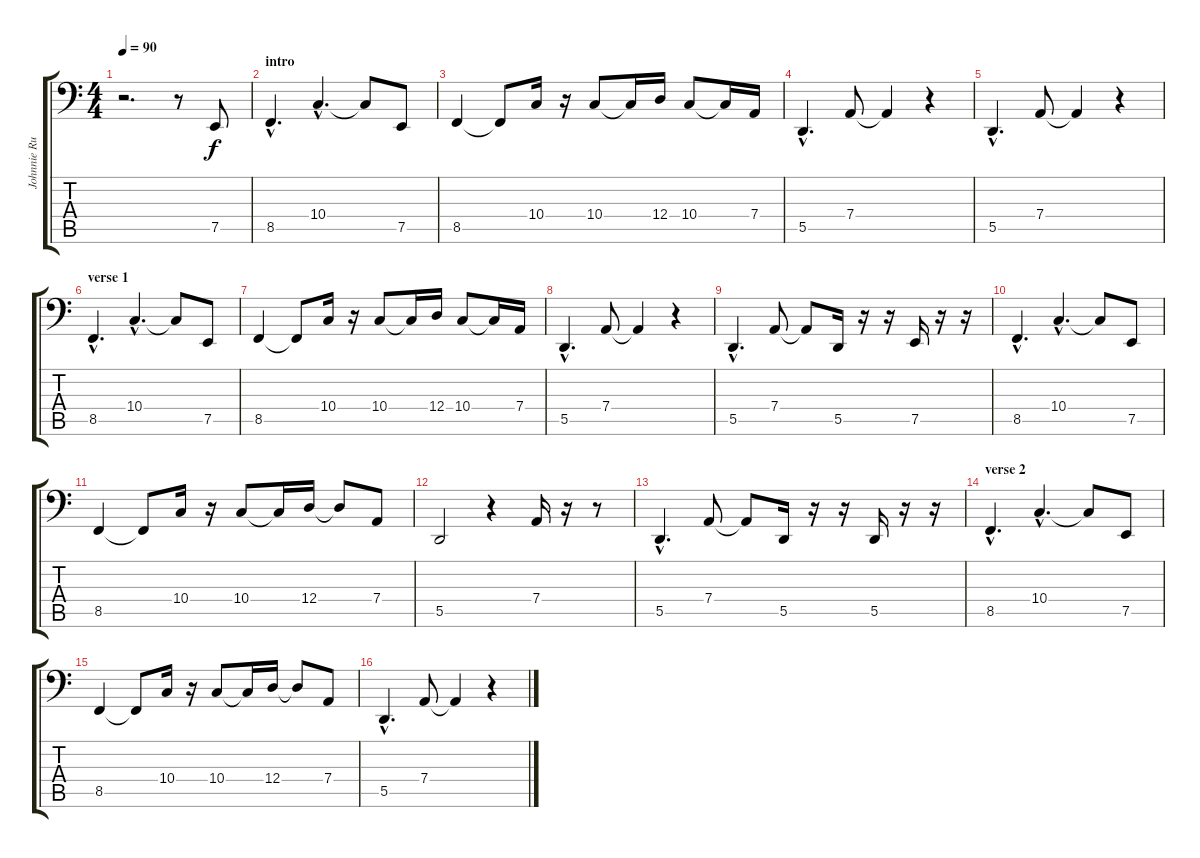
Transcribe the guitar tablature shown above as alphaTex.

\track ("Johnnie Russell-keys" "Johnnie Ru") {instrument lead2sawtooth}
\staff {score tabs}
\tuning (E3 B2 G2 D2 A1 E1) {hide}
\ts (4 4)
\tempo 90
\clef f4
\ks c
r.2{d dy f instrument lead2sawtooth} r.8 7.5.8 |
\section ("" "intro")
8.5{hac}.4{d} 10.4{hac}.4{d} 10.4{t}.8 7.5.8 |
8.5.4 8.5{t}.8 10.4.16 r.16 10.4.8 10.4{t}.16 12.4.16 10.4.8 10.4{t}.16 7.4.16 |
5.5{hac}.4{d} 7.4.8 7.4{t}.4 r.4 |
5.5{hac}.4{d} 7.4.8 7.4{t}.4 r.4 |
\section ("" "verse 1")
8.5{hac}.4{d} 10.4{hac}.4{d} 10.4{t}.8 7.5.8 |
8.5.4 8.5{t}.8 10.4.16 r.16 10.4.8 10.4{t}.16 12.4.16 10.4.8 10.4{t}.16 7.4.16 |
5.5{hac}.4{d} 7.4.8 7.4{t}.4 r.4 |
5.5{hac}.4{d} 7.4.8 7.4{t}.8 5.5.16 r.16 r.16 7.5.16 r.16 r.16 |
8.5{hac}.4{d} 10.4{hac}.4{d} 10.4{t}.8 7.5.8 |
8.5.4 8.5{t}.8 10.4.16 r.16 10.4.8 10.4{t}.16 12.4.16 12.4{t}.8 7.4.8 |
5.5.2 r.4 7.4.16 r.16 r.8 |
5.5{hac}.4{d} 7.4.8 7.4{t}.8 5.5.16 r.16 r.16 5.5.16 r.16 r.16 |
\section ("" "verse 2")
8.5{hac}.4{d} 10.4{hac}.4{d} 10.4{t}.8 7.5.8 |
8.5.4 8.5{t}.8 10.4.16 r.16 10.4.8 10.4{t}.16 12.4.16 12.4{t}.8 7.4.8 |
5.5{hac}.4{d} 7.4.8 7.4{t}.4 r.4
